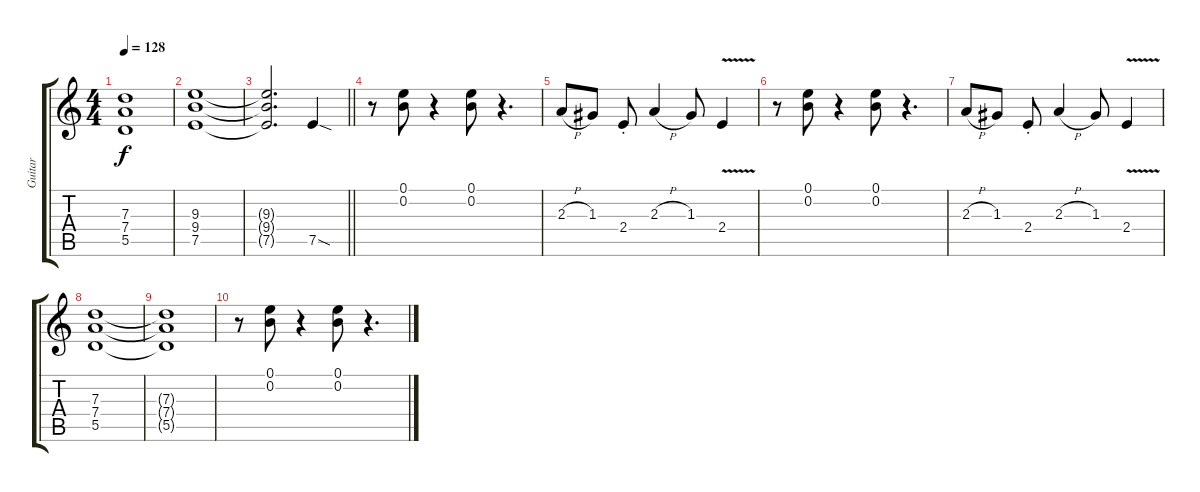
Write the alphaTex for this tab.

\track ("Guitar" "Guitar") {instrument distortionguitar}
\staff {score tabs}
\tuning (E4 B3 G3 D3 A2 E2) {hide}
\ts (4 4)
\tempo 128
\clef g2
\ks c
(7.3 7.4 5.5).1{dy f} |
(9.3 9.4 7.5).1 |
\barLineRight lightlight
(9.3{t} 9.4{t} 7.5{t}).2{d} 7.5{sod}.4 |
r.8 (0.1 0.2).8 r.4 (0.1 0.2).8 r.4{d} |
2.3{h}.8 1.3.8 2.4{st}.8 2.3{h}.4 1.3.8 2.4{v}.4 |
r.8 (0.1 0.2).8 r.4 (0.1 0.2).8 r.4{d} |
2.3{h}.8 1.3.8 2.4{st}.8 2.3{h}.4 1.3.8 2.4{v}.4 |
(7.3 7.4 5.5).1 |
(7.3{t} 7.4{t} 5.5{t}).1 |
r.8 (0.1 0.2).8 r.4 (0.1 0.2).8 r.4{d}
